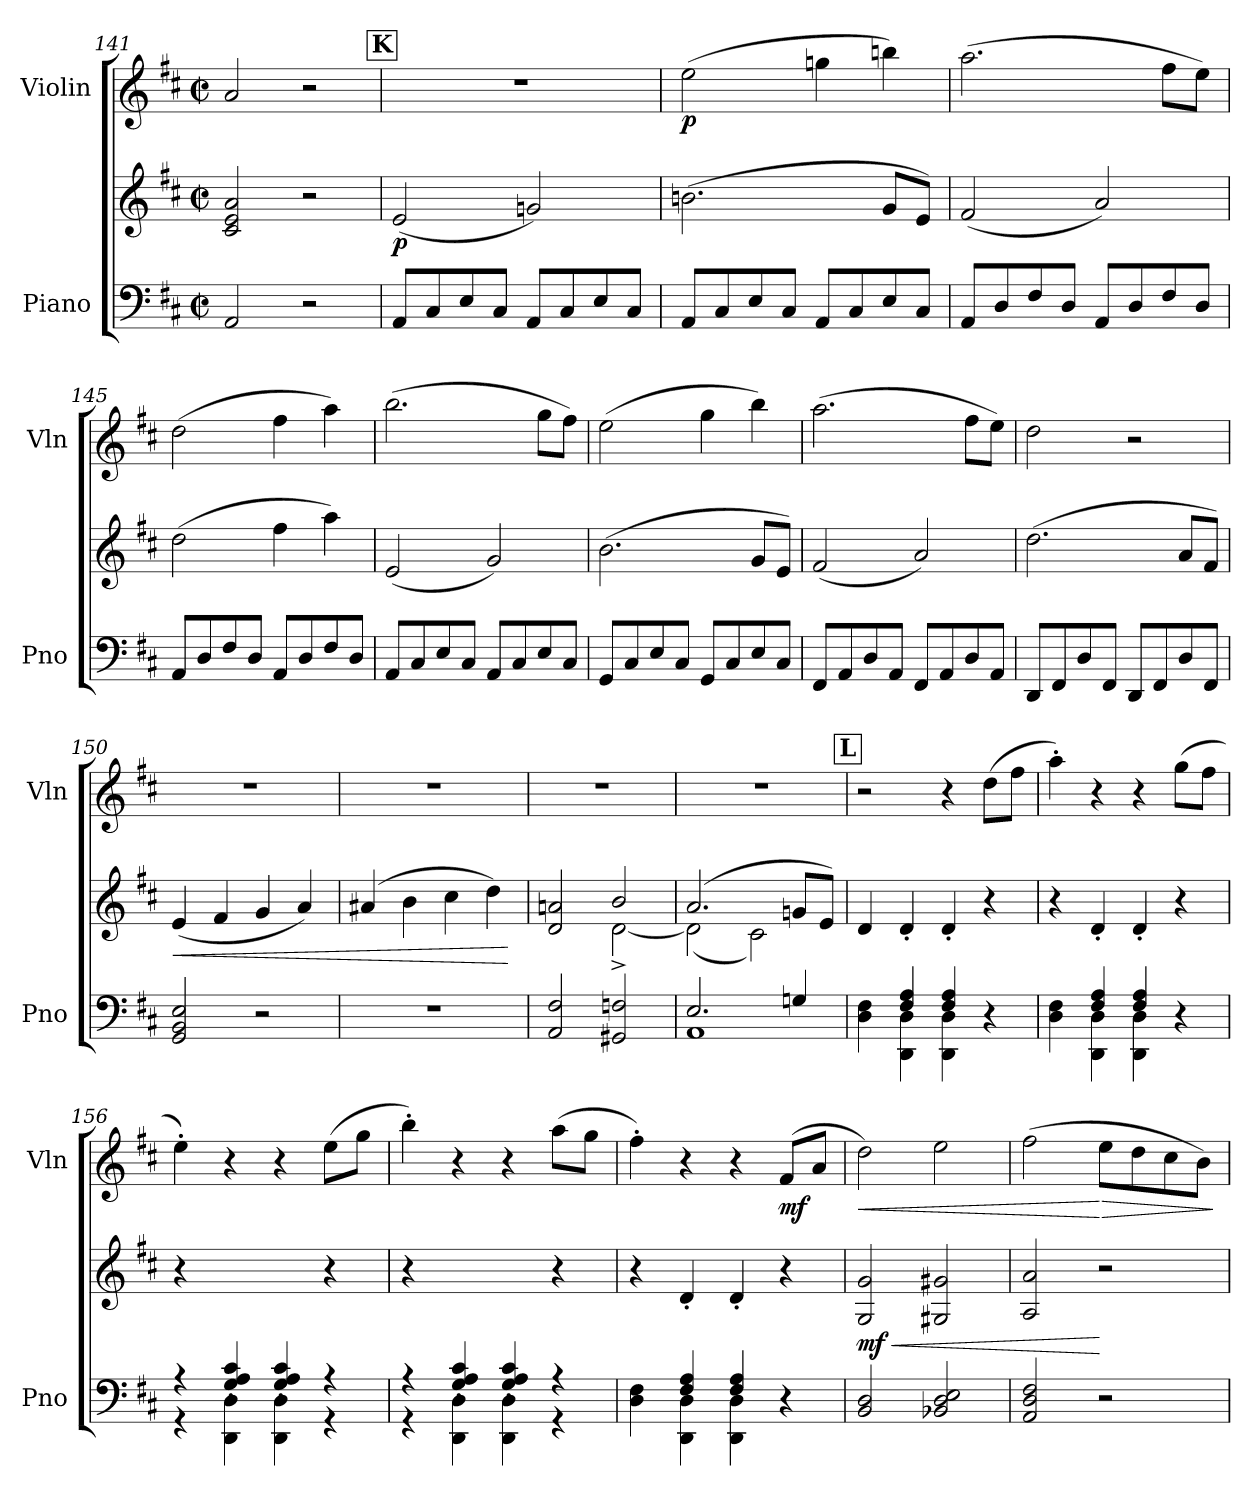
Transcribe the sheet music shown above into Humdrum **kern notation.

**kern	**kern	**dynam	**kern	**dynam
*part2	*part2	*part2	*part1	*part1
*staff3	*staff2	*staff2/3	*staff1	*staff1
*I"Piano	*	*	*I"Violin	*
*I'Pno	*	*	*I'Vln	*
*clefF4	*clefG2	*	*clefG2	*
*k[f#c#]	*k[f#c#]	*	*k[f#c#]	*
*M2/2	*M2/2	*	*M2/2	*
*met(c|)	*met(c|)	*	*met(c|)	*
=141	=141	=141	=141	=141
2AA/	2c#/ 2e/ 2a/	.	2a/	.
2r	2r	.	2r	.
!!LO:REH:place=s1:a:B:fs=14:t=K
=142	=142	=142	=142	=142
!	!	!LO:DY:b	!	!
8AA/L	(<2e/	p	1r	.
8C#/	.	.	.	.
8E/	.	.	.	.
8C#/J	.	.	.	.
8AA/L	2gn/)	.	.	.
8C#/	.	.	.	.
8E/	.	.	.	.
8C#/J	.	.	.	.
=143	=143	=143	=143	=143
!	!	!	!	!LO:DY:b
8AA/L	(>2.bn\	.	(>2ee\	p
8C#/	.	.	.	.
8E/	.	.	.	.
8C#/J	.	.	.	.
8AA/L	.	.	4ggn\	.
8C#/	.	.	.	.
8E/	8g/L	.	4bbn\)	.
8C#/J	8e/J)	.	.	.
=144	=144	=144	=144	=144
8AA/L	(<2f#/	.	(>2.aa\	.
8D/	.	.	.	.
8F#/	.	.	.	.
8D/J	.	.	.	.
8AA/L	2a/)	.	.	.
8D/	.	.	.	.
8F#/	.	.	8ff#\L	.
8D/J	.	.	8ee\J)	.
!!LO:LB:g=z
=145	=145	=145	=145	=145
8AA/L	(>2dd\	.	(>2dd\	.
8D/	.	.	.	.
8F#/	.	.	.	.
8D/J	.	.	.	.
8AA/L	4ff#\	.	4ff#\	.
8D/	.	.	.	.
8F#/	4aa\)	.	4aa\)	.
8D/J	.	.	.	.
=146	=146	=146	=146	=146
8AA/L	(<2e/	.	(>2.bb\	.
8C#/	.	.	.	.
8E/	.	.	.	.
8C#/J	.	.	.	.
8AA/L	2g/)	.	.	.
8C#/	.	.	.	.
8E/	.	.	8gg\L	.
8C#/J	.	.	8ff#\J)	.
=147	=147	=147	=147	=147
8GG/L	(>2.b\	.	(>2ee\	.
8C#/	.	.	.	.
8E/	.	.	.	.
8C#/J	.	.	.	.
8GG/L	.	.	4gg\	.
8C#/	.	.	.	.
8E/	8g/L	.	4bb\)	.
8C#/J	8e/J)	.	.	.
=148	=148	=148	=148	=148
8FF#/L	(<2f#/	.	(>2.aa\	.
8AA/	.	.	.	.
8D/	.	.	.	.
8AA/J	.	.	.	.
8FF#/L	2a/)	.	.	.
8AA/	.	.	.	.
8D/	.	.	8ff#\L	.
8AA/J	.	.	8ee\J)	.
=149	=149	=149	=149	=149
8DD/L	(>2.dd\	.	2dd\	.
8FF#/	.	.	.	.
8D/	.	.	.	.
8FF#/J	.	.	.	.
8DD/L	.	.	2r	.
8FF#/	.	.	.	.
8D/	8a/L	.	.	.
8FF#/J	8f#/J)	.	.	.
=150	=150	=150	=150	=150
!	!	!LO:HP:b	!	!
2GG/ 2BB/ 2E/	(<4e/	<	1r	.
.	4f#/	.	.	.
2r	4g/	.	.	.
.	4a/)	.	.	.
=151	=151	=151	=151	=151
1r	(>4a#X/	.	1r	.
.	4b\	.	.	.
.	4cc#\	.	.	.
.	4dd\)	.	.	.
.	.	[	.	.
!!LO:PB:g=z
=152	=152	=152	=152	=152
*	*^	*	*	*
2AA/ 2F#/	2d/ 2an/	2ryy	.	1r	.
2GG#X/ 2Fn/	2b/	[2d^\	.	.	.
=153	=153	=153	=153	=153	=153
*^	*	*	*	*	*
2.E/	1AA	(>2.a/	(<2d\]	.	1r	.
.	.	.	2c#\)	.	.	.
4Gn/	.	8gn/L	.	.	.	.
.	.	8e/J)	.	.	.	.
*	*	*v	*v	*	*	*
!!LO:REH:place=s1:a:B:fs=14:t=L
=154	=154	=154	=154	=154	=154
4D\ 4F#\	4ryy	4d/	.	2r	.
4DD\' 4D\'	4F#/ 4A/	4d'/	.	.	.
4DD\' 4D\'	4F#/ 4A/	4d'/	.	4r	.
!	!	!	!	!	!LO:DY:b
!	!	!	!	!	!LO:DY:n=1:b
4r	4ryy	4r	.	(>8dd\L	p other-dynamics
.	.	.	.	8ff#\J	.
=155	=155	=155	=155	=155	=155
4D\ 4F#\	4ryy	4r	.	4aa'\)	.
4DD\' 4D\'	4F#/ 4A/	4d'/	.	4r	.
4DD\' 4D\'	4F#/ 4A/	4d'/	.	4r	.
4r	4ryy	4r	.	(>8gg\L	.
.	.	.	.	8ff#\J	.
=156	=156	=156	=156	=156	=156
4r	4r	4r	.	4ee'\)	.
4DD\' 4D\'	4G/' 4A/' 4c#/'	4ryy	.	4r	.
4DD\' 4D\'	4G/' 4A/' 4c#/'	4ryy	.	4r	.
4r	4r	4r	.	(>8ee\L	.
.	.	.	.	8gg\J	.
=157	=157	=157	=157	=157	=157
4r	4r	4r	.	4bb'\)	.
4DD\' 4D\'	4G/' 4A/' 4c#/'	4ryy	.	4r	.
4DD\' 4D\'	4G/' 4A/' 4c#/'	4ryy	.	4r	.
4r	4r	4r	.	(>8aa\L	.
.	.	.	.	8gg\J	.
=158	=158	=158	=158	=158	=158
4D\ 4F#\	4ryy	4r	.	4ff#'\)	.
4DD\' 4D\'	4F#/ 4A/	4d'/	.	4r	.
4DD\' 4D\'	4F#/ 4A/	4d'/	.	4r	.
!	!	!	!	!	!LO:DY:b
4r	4ryy	4r	.	(>8f#/L	mf
.	.	.	.	8a/J	.
*v	*v	*	*	*	*
=159	=159	=159	=159	=159
!	!	!LO:HP:b	!	!LO:HP:b
!	!	!LO:DY:n=1:b	!	!
2BB/ 2D/	2G/ 2g/	< mf	2dd\)	<
2BB-X/ 2D/ 2E/	2G#X/ 2g#X/	.	2ee\	.
=160	=160	=160	=160	=160
2AA/ 2D/ 2F#/	2A/ 2a/	.	(>2ff#\	.
!	!	!	!	!LO:HP:n=1:b
2r	2r	[	8ee\L	[ >
.	.	.	8dd\	.
.	.	.	8cc#\	.
.	.	.	8b\J)	.
.	.	.	.	]
=	=	=	=	=
*-	*-	*-	*-	*-
